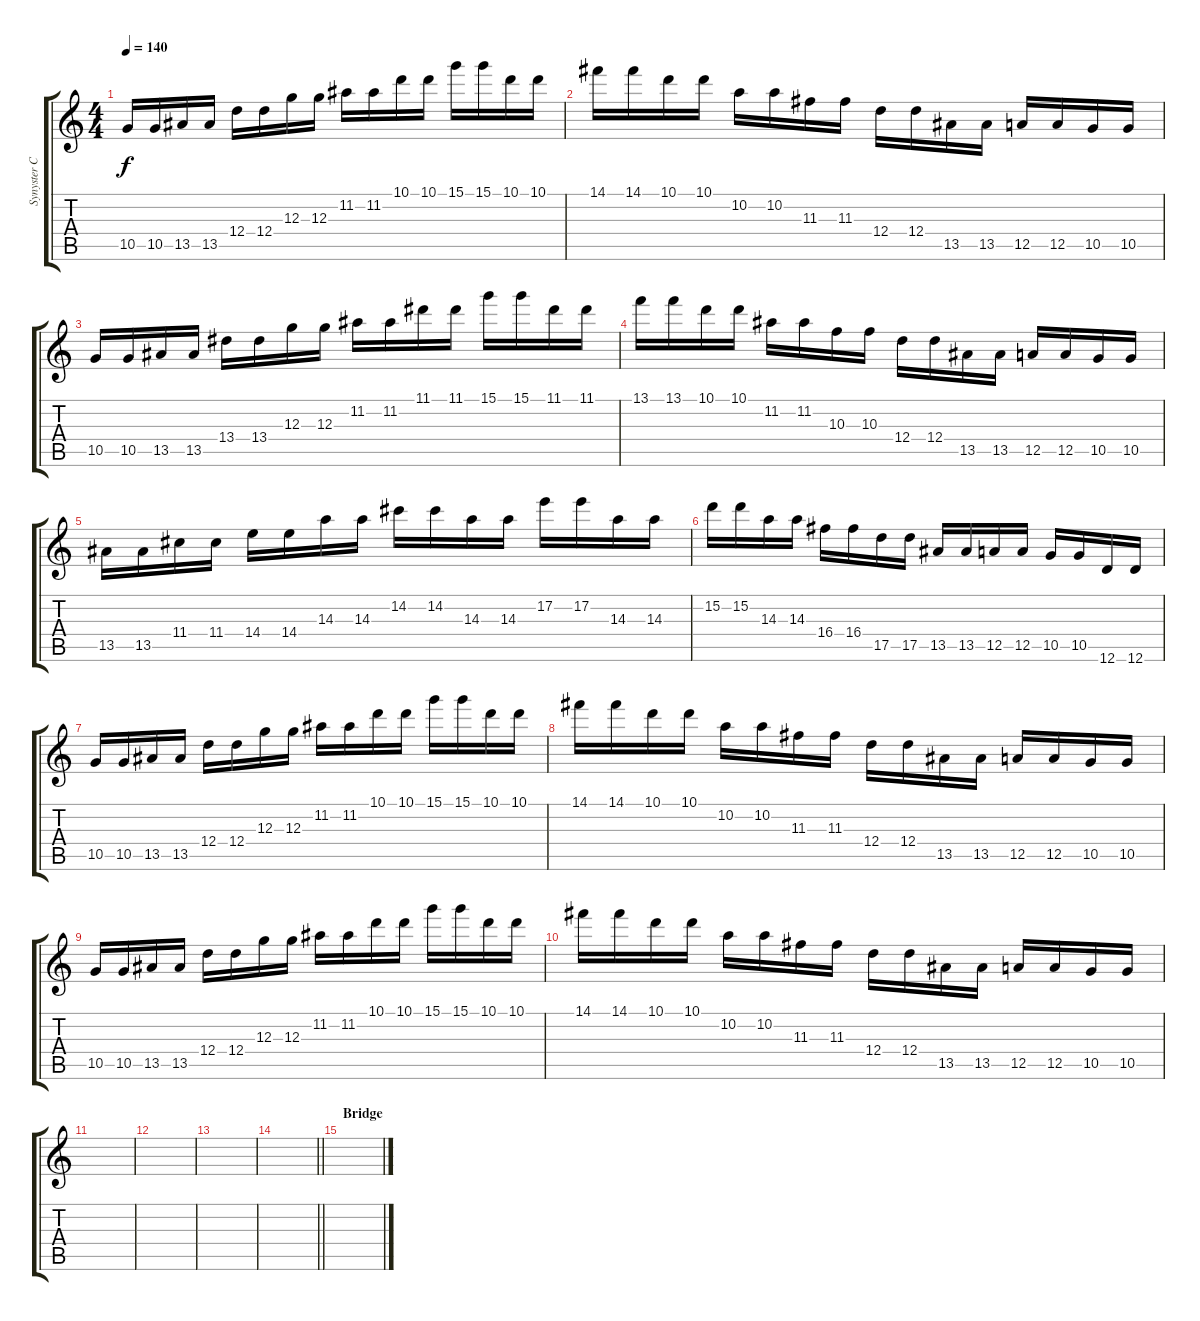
\track ("Synyster Center" "Synyster C") {instrument distortionguitar}
\staff {score tabs}
\tuning (E4 B3 G3 D3 A2 D2) {hide}
\ts (4 4)
\tempo 140
\clef g2
\ks c
10.5.16{dy f} 10.5.16 13.5.16 13.5.16 12.4.16 12.4.16 12.3.16 12.3.16 11.2.16 11.2.16 10.1.16 10.1.16 15.1.16 15.1.16 10.1.16 10.1.16 |
14.1.16 14.1.16 10.1.16 10.1.16 10.2.16 10.2.16 11.3.16 11.3.16 12.4.16 12.4.16 13.5.16 13.5.16 12.5.16 12.5.16 10.5.16 10.5.16 |
10.5.16 10.5.16 13.5.16 13.5.16 13.4.16 13.4.16 12.3.16 12.3.16 11.2.16 11.2.16 11.1.16 11.1.16 15.1.16 15.1.16 11.1.16 11.1.16 |
13.1.16 13.1.16 10.1.16 10.1.16 11.2.16 11.2.16 10.3.16 10.3.16 12.4.16 12.4.16 13.5.16 13.5.16 12.5.16 12.5.16 10.5.16 10.5.16 |
13.5.16 13.5.16 11.4.16 11.4.16 14.4.16 14.4.16 14.3.16 14.3.16 14.2.16 14.2.16 14.3.16 14.3.16 17.2.16 17.2.16 14.3.16 14.3.16 |
15.2.16 15.2.16 14.3.16 14.3.16 16.4.16 16.4.16 17.5.16 17.5.16 13.5.16 13.5.16 12.5.16 12.5.16 10.5.16 10.5.16 12.6.16 12.6.16 |
10.5.16 10.5.16 13.5.16 13.5.16 12.4.16 12.4.16 12.3.16 12.3.16 11.2.16 11.2.16 10.1.16 10.1.16 15.1.16 15.1.16 10.1.16 10.1.16 |
14.1.16 14.1.16 10.1.16 10.1.16 10.2.16 10.2.16 11.3.16 11.3.16 12.4.16 12.4.16 13.5.16 13.5.16 12.5.16 12.5.16 10.5.16 10.5.16 |
10.5.16 10.5.16 13.5.16 13.5.16 12.4.16 12.4.16 12.3.16 12.3.16 11.2.16 11.2.16 10.1.16 10.1.16 15.1.16 15.1.16 10.1.16 10.1.16 |
14.1.16 14.1.16 10.1.16 10.1.16 10.2.16 10.2.16 11.3.16 11.3.16 12.4.16 12.4.16 13.5.16 13.5.16 12.5.16 12.5.16 10.5.16 10.5.16 |
|
|
|
\barLineRight lightlight
|
\section ("" "Bridge")
